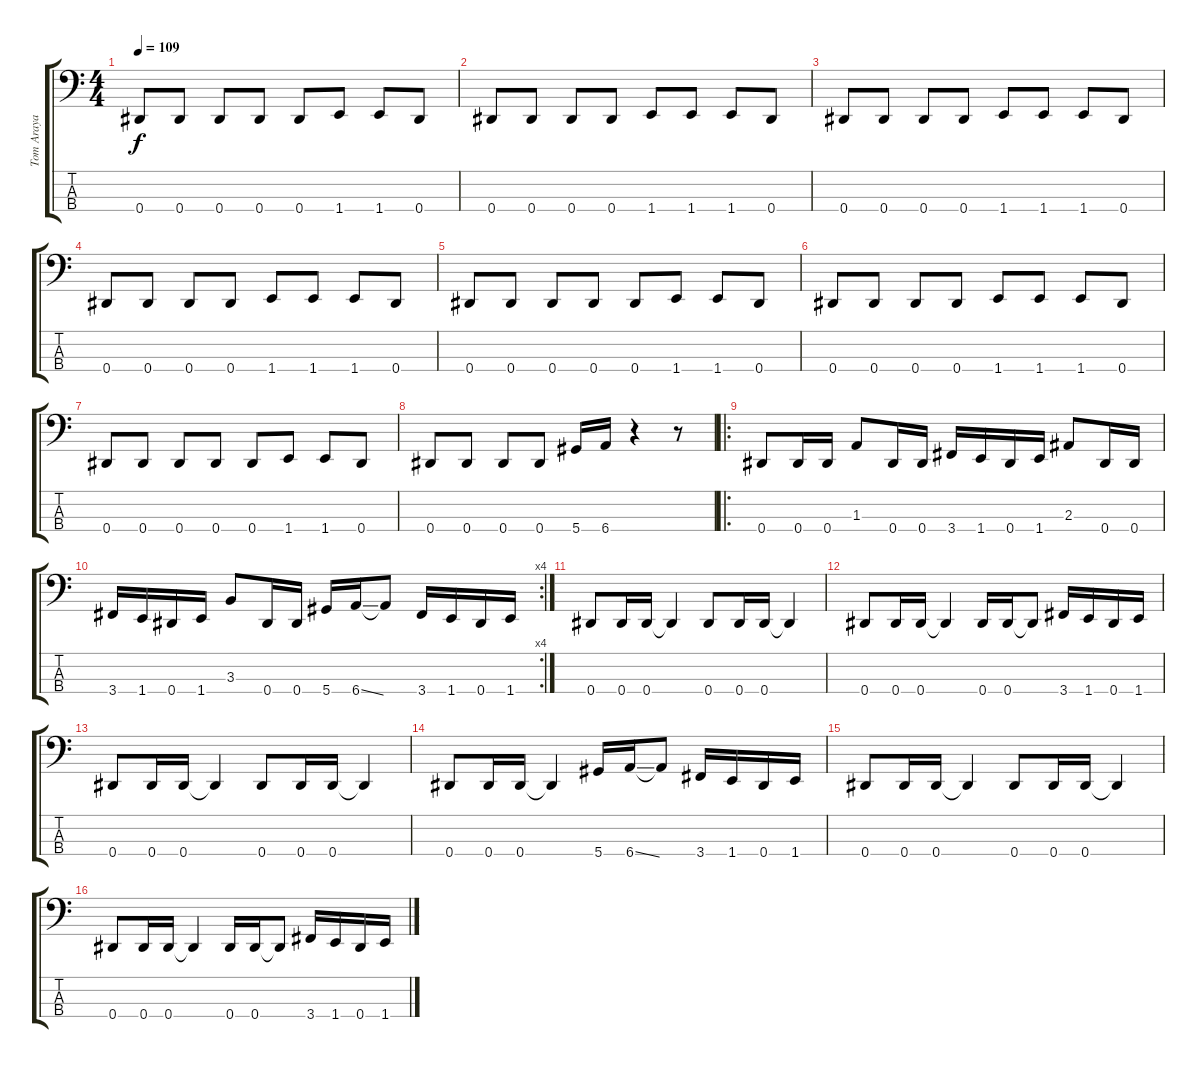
\track ("Tom Araya" "Tom Araya") {instrument electricbasspick}
\staff {score tabs}
\tuning (Gb2 Db2 Ab1 Eb1) {hide}
\ts (4 4)
\tempo 109
\clef f4
\ks c
0.4.8{dy f} 0.4.8 0.4.8 0.4.8 0.4.8 1.4.8 1.4.8 0.4.8 |
0.4.8 0.4.8 0.4.8 0.4.8 1.4.8 1.4.8 1.4.8 0.4.8 |
0.4.8 0.4.8 0.4.8 0.4.8 1.4.8 1.4.8 1.4.8 0.4.8 |
0.4.8 0.4.8 0.4.8 0.4.8 1.4.8 1.4.8 1.4.8 0.4.8 |
0.4.8 0.4.8 0.4.8 0.4.8 0.4.8 1.4.8 1.4.8 0.4.8 |
0.4.8 0.4.8 0.4.8 0.4.8 1.4.8 1.4.8 1.4.8 0.4.8 |
0.4.8 0.4.8 0.4.8 0.4.8 0.4.8 1.4.8 1.4.8 0.4.8 |
0.4.8 0.4.8 0.4.8 0.4.8 5.4.16 6.4.16 r.4 r.8 |
\ro
0.4.8 0.4.16 0.4.16 1.3.8 0.4.16 0.4.16 3.4.16 1.4.16 0.4.16 1.4.16 2.3.8 0.4.16 0.4.16 |
\rc 4
3.4.16 1.4.16 0.4.16 1.4.16 3.3.8 0.4.16 0.4.16 5.4.16 6.4{ss}.16 6.4{t}.8 3.4.16 1.4.16 0.4.16 1.4.16 |
0.4.8 0.4.16 0.4.16 0.4{t}.4 0.4.8 0.4.16 0.4.16 0.4{t}.4 |
0.4.8 0.4.16 0.4.16 0.4{t}.4 0.4.16 0.4.16 0.4{t}.8 3.4.16 1.4.16 0.4.16 1.4.16 |
0.4.8 0.4.16 0.4.16 0.4{t}.4 0.4.8 0.4.16 0.4.16 0.4{t}.4 |
0.4.8 0.4.16 0.4.16 0.4{t}.4 5.4.16 6.4{ss}.16 6.4{t}.8 3.4.16 1.4.16 0.4.16 1.4.16 |
0.4.8 0.4.16 0.4.16 0.4{t}.4 0.4.8 0.4.16 0.4.16 0.4{t}.4 |
0.4.8 0.4.16 0.4.16 0.4{t}.4 0.4.16 0.4.16 0.4{t}.8 3.4.16 1.4.16 0.4.16 1.4.16
